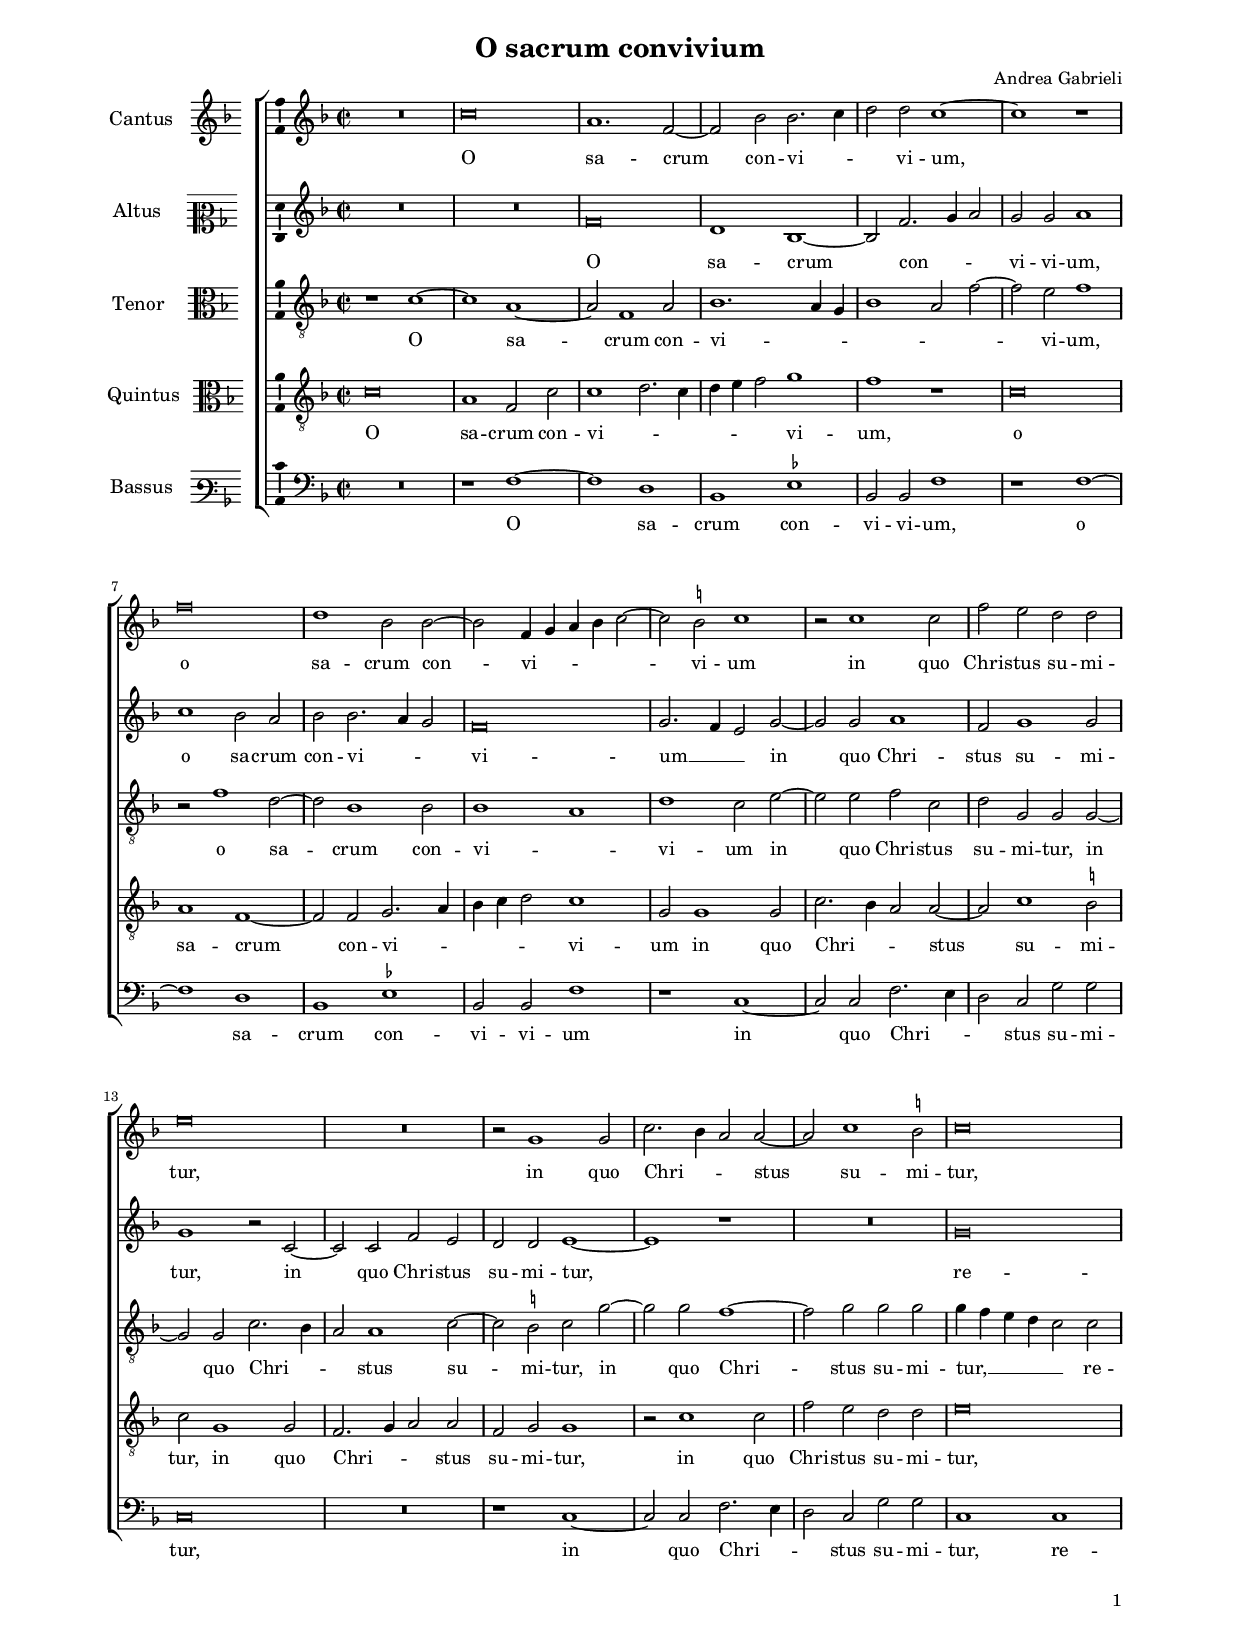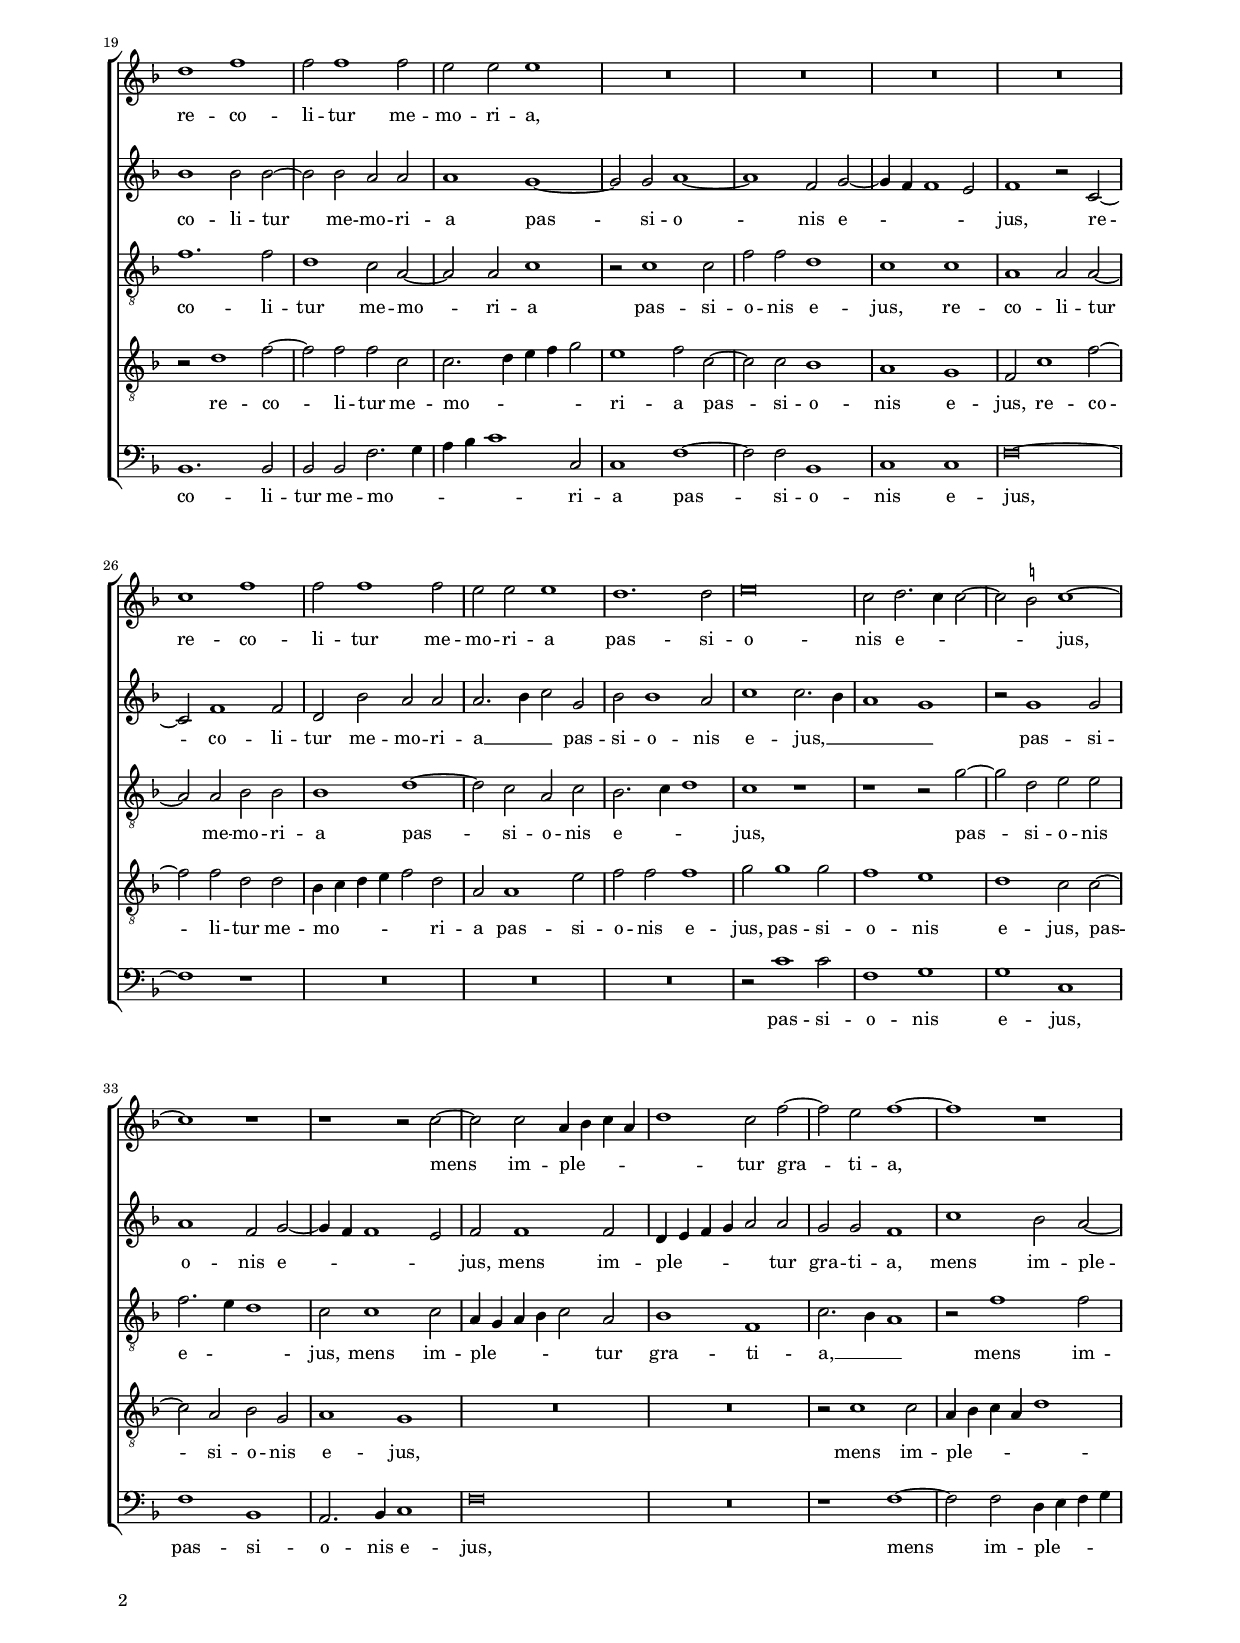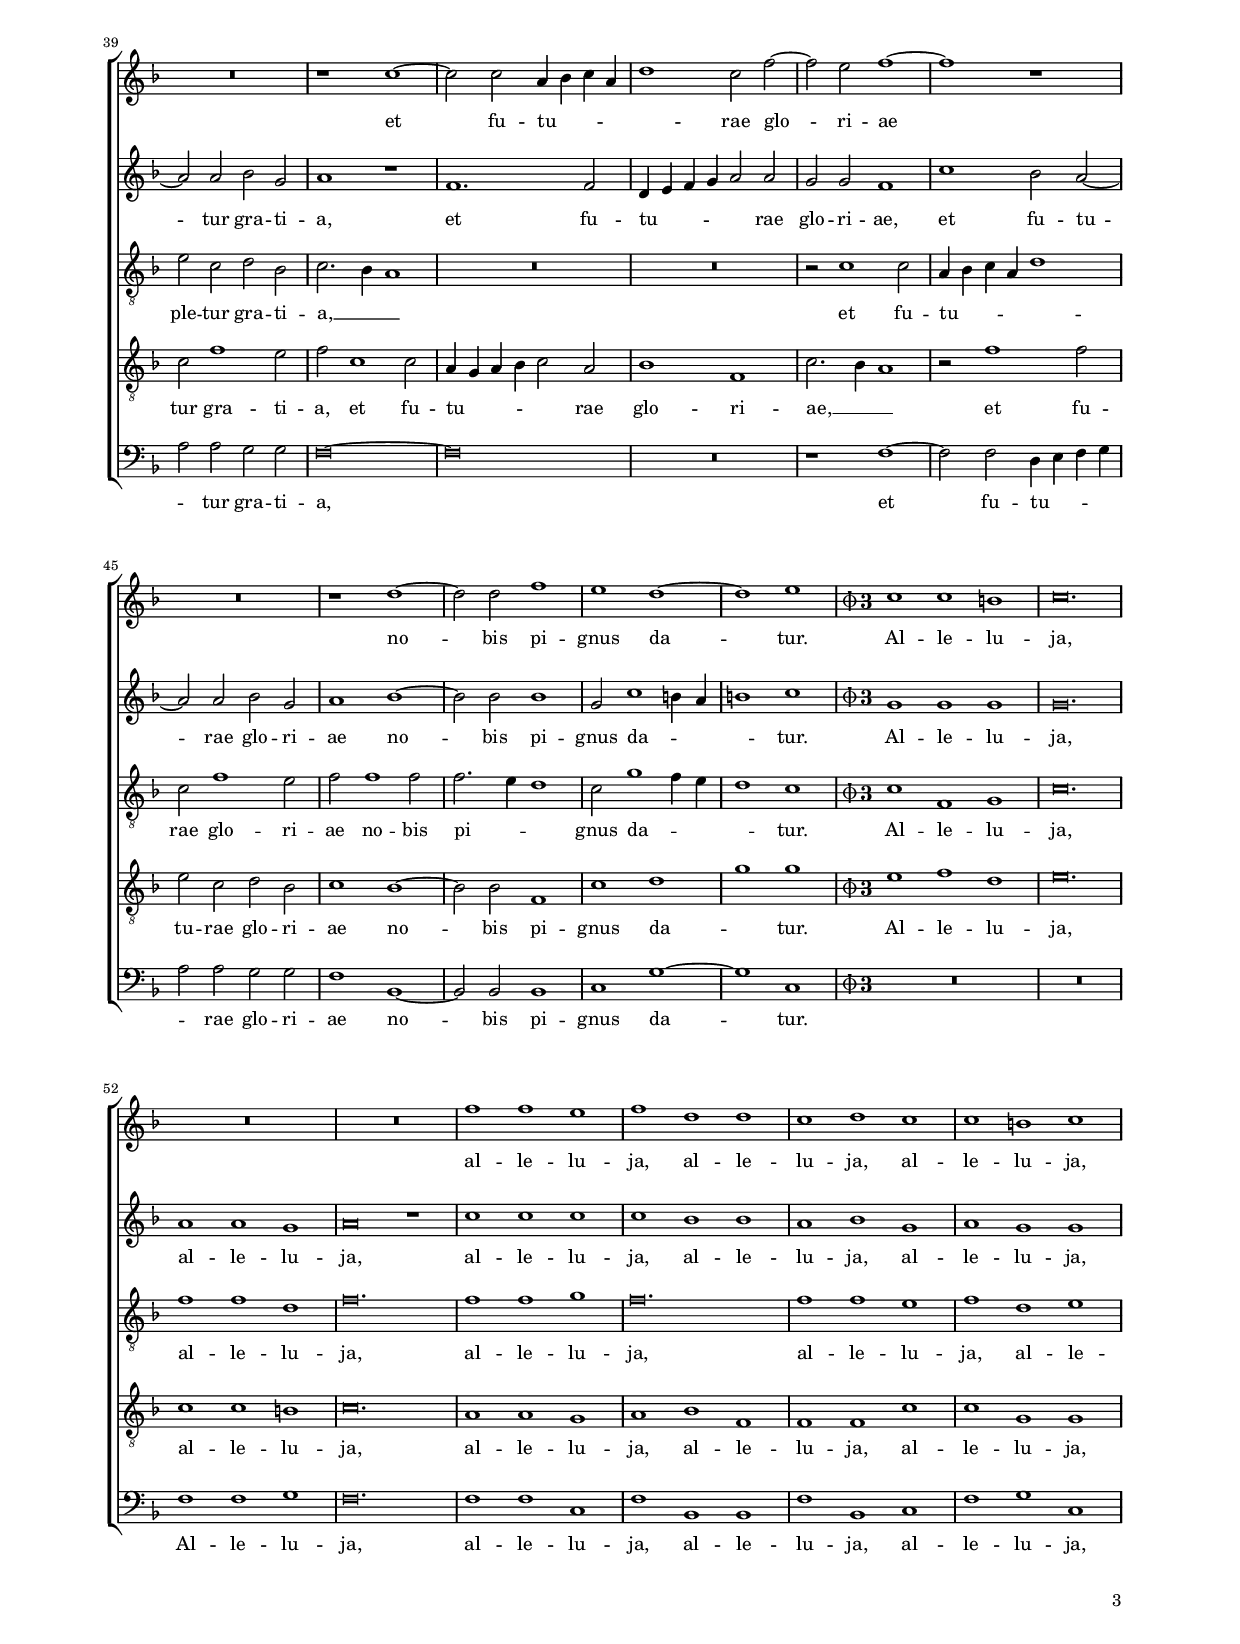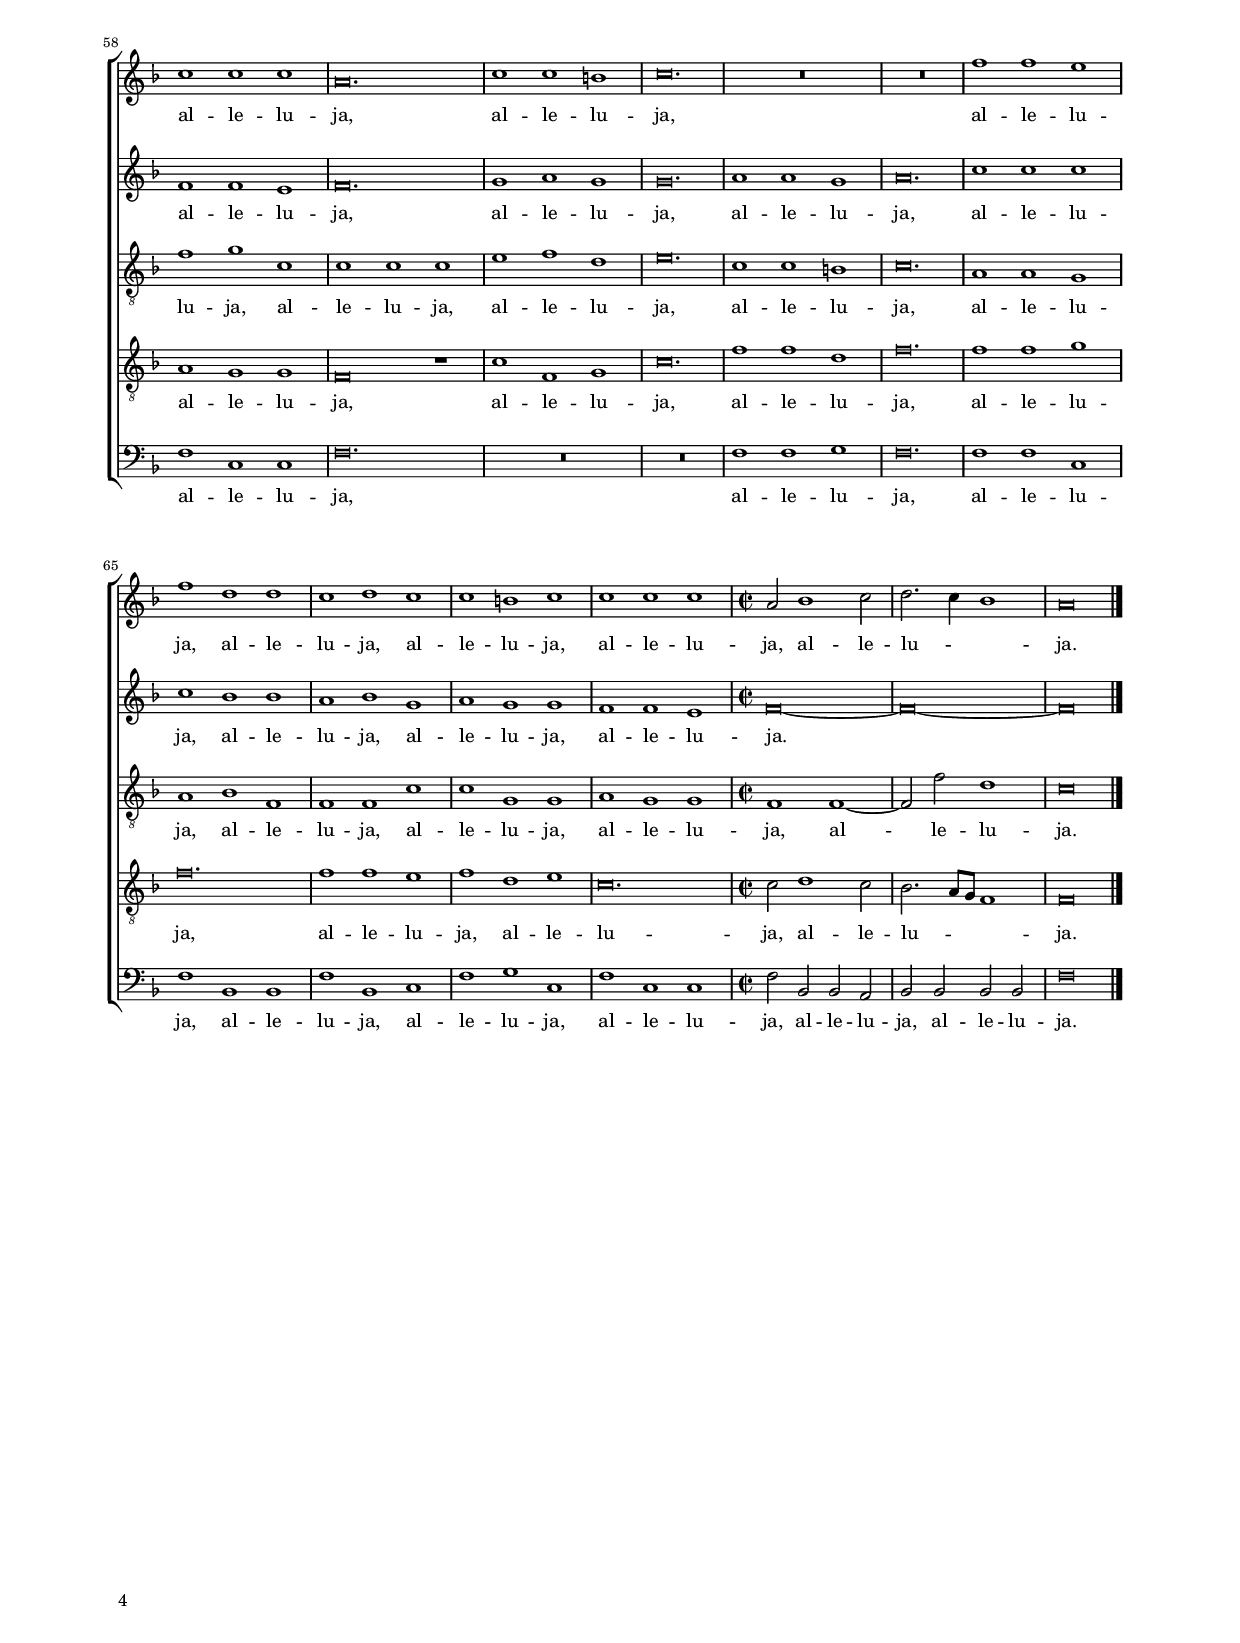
\header
{
  title="O sacrum convivium"
  composer="Andrea Gabrieli"
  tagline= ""
}

\version "2.24.1"
\language deutsch
#(set-global-staff-size 15)
% #(set-default-paper-size "letter")
#(ly:set-option 'point-and-click #f)



	ficta = { \once \set suggestAccidentals = ##t }

	forget = #(define-music-function (music) (ly:music?) #{
		\accidentalStyle forget
		$music
		\accidentalStyle default
		#})
    
	PhiThree = {
	\once \override Staff.TimeSignature.stencil = #ly:text-interface::print
	\once \override Staff.TimeSignature.text =
	\markup \number { \musicglyph "timesig.mensural34" \vcenter "3" }
	\time 6/2
	}
    
\paper
	{
	top-margin = 1.8 \cm
	bottom-margin = 1.2 \cm
	left-margin = 2 \cm
	right-margin = 2 \cm
	ragged-bottom = ##f
	ragged-last-bottom = ##t
	print-page-number = ##f
	system-system-spacing = #'((basic-distance . 17) (minimum-distance . 14) (padding . 7) (strechability . 150))
	oddFooterMarkup=\markup   \fill-line { "" \fromproperty #'page:page-number-string }
	evenFooterMarkup=\markup  \fill-line { \fromproperty #'page:page-number-string "" }
	last-bottom-spacing = #'((basic-distance . 12) (minimum-distance . 7) (padding . 4))
%	systems-per-page = 3
%   page-count = 3
%	min-systems-per-page = 3
%	print-all-headers = ##t
%	print-first-page-number = ##t
%	first-page-number = 1
	}

	
global = {
    % \set Staff.autoBeaming = ##f
	\key f \major
	\time 2/2 \set Score.measureLength = #(ly:make-moment 2/1)
	\set Score.tempoHideNote = ##t
	\tempo 2 = 90
	\skip 1*2*49
	\PhiThree
	\tempo 2 = 135
	\skip 1*3*19
	\time 2/2 \set Score.measureLength = #(ly:make-moment 2/1)
	\tempo 2 = 90
	\skip 1*2*3 \bar "|."
	}
    

incipitcantus = \markup { \score {
	{
	\set Staff.instrumentName = \markup { \fontsize #1 "Cantus" }
	\key f \major
	\clef violin
	s4 \bar ""
	}
	\layout  {
	raggedright = ##t
	indent = 1.6 \cm
	line-width = 2.4\cm
	\context { \Staff \remove Time_signature_engraver }
	\override Staff.Clef.Y-extent = #'(0 . 0)
	}} \hspace #1 }

      
incipitaltus = \markup { \score {
	{
	\set Staff.instrumentName = \markup { \fontsize #1 "Altus" }
	\key f \major
	\clef mezzosoprano
	s4 \bar ""
	}
	\layout  {
	raggedright = ##t
	indent = 1.6 \cm
	line-width = 2.4\cm
	\context { \Staff \remove Time_signature_engraver }
	\override Staff.Clef.Y-extent = #'(0 . 0)
	}} \hspace #1 }


incipittenor = \markup { \score {
	{
	\set Staff.instrumentName = \markup { \fontsize #1 "Tenor" }
	\key f \major
	\clef alto
	s4 \bar ""
	}
	\layout  {
	raggedright = ##t
	indent = 1.6 \cm
	line-width = 2.4\cm
	\context { \Staff \remove Time_signature_engraver }
	\override Staff.Clef.Y-extent = #'(0 . 0)
	}} \hspace #1 }
      
      
incipitquintus = \markup { \score {
	{
	\set Staff.instrumentName = \markup { \fontsize #1 "Quintus" }
	\key f \major
	\clef alto
	s4 \bar ""
	}
	\layout  {
	raggedright = ##t
	indent = 1.6 \cm
	line-width = 2.4\cm
	\context { \Staff \remove Time_signature_engraver }
	\override Staff.Clef.Y-extent = #'(0 . 0)
	}} \hspace #1 }
      
      
incipitbassus = \markup { \score {
	{
	\set Staff.instrumentName = \markup { \fontsize #1 "Bassus" }
	\key f \major
	\clef varbaritone
	s4 \bar ""
	}
	\layout  {
	raggedright = ##t
	indent = 1.6 \cm
	line-width = 2.4\cm
	\context { \Staff \remove Time_signature_engraver }
	\override Staff.Clef.Y-extent = #'(0 . 0)
	}} \hspace #1 }


cantus =  \relative c''
	{
	R\breve
	c\breve
	a1. f2~
	f2 b b2. c4
%5
	d2 d c1~ |
	c1 r \break \noPageBreak
	f\breve
	d1 b2 b~
	b2 f4 g a b c2~
%10
	c2 \ficta h c1 |
	r2 c1 c2
	f2 e d d \break \noPageBreak
	e\breve
	R\breve
%15
	r2 g,1 g2 |
	c2. b4 a2 a~
	a2 c1 \ficta h2
	c\breve \pageBreak
	d1 f
%20
	f2 f1 f2 |
	e2 e e1
	R\breve
	R\breve
	R\breve
%25
	R\breve |
	c1 f
	f2 f1 f2
	e2 e e1
	d1. d2
%30
	e\breve |
	c2 d2. c4 c2~
	c2 \ficta h c1~
	c1 r
	r1 r2 c~
%35
	c2 c a4 b c a |
	d1 c2 f~
	f2 e f1~
	f1 r
	R\breve
%40
	r1 c~ |
	c2 c a4 b c a
	d1 c2 f~
	f2 e f1~
	f1 r
%45
	R\breve |
	r1 d~
	d2 d f1
	e1 d~
	d1 e
%50
% Triple time
	c1 c h
	c\breve.
	R\breve.
	R\breve.
	f1 f e
%55
	f1 d d |
	c1 d c
	c1 h c
	c1 c c
	a\breve.
%60
	c1 c h |
	c\breve.
	R\breve.
	R\breve.
	f1 f e
%65
	f1 d d |
	c1 d c
	c1 h c
	c1 c c
% End of triple time
	a2 b1 c2
	d2. c4 b1
	a\breve |
	}


altus =  \relative c'
	{
	R\breve
	R\breve
	f\breve
	d1 b~
%5
	b2 f'2. g4 a2 |
	g2 g a1
	c1 b2 a
	b2 b2. a4 g2
	f\breve
%10
	g2. f4 e2 g~ |
	g2 g a1
	f2 g1 g2
	g1 r2 c,~
	c2 c f e
%15
	d2 d e1~ |
	e1 r
	R\breve
	g\breve
	b1 b2 b~
%20
	b2 b a a |
	a1 g~
	g2 g a1~
	a1 f2 g~
	g4 f f1 e2
%25
	f1 r2 c~ |
	c2 f1 f2
	d2 b' a a
	a2. b4 c2 g
	b2 b1 a2
%30
	c1 c2. b4 |
	a1 g
	r2 g1 g2
	a1 f2 g~
	g4 f f1 e2
%35
	f2 f1 f2 |
	d4 e f g a2 a
	g2 g f1
	c'1 b2 a~
	a2 a b g
%40
	a1 r |
	f1. f2
	d4 e f g a2 a
	g2 g f1
	c'1 b2 a~
%45
	a2 a b g |
	a1 b~
	b2 b b1
	g2 c1 h4 a
	h1 c
%50
% Triple time
	g1 g g
	g\breve.
	a1 a g
	a\breve r1
	c1 c c
%55
	c1 b b |
	a1 b g
	a1 g g
	f1 f e
	f\breve.
%60
	g1 a g |
	g\breve.
	a1 a g
	a\breve.
	c1 c c
%65
	c1 b b |
	a1 b g
	a1 g g
	f1 f e
% End of triple time
	f\breve~
%70
	f\breve~ |
	f\breve |
	}


tenor =  \relative c'
	{
	r1 c~
	c1 a~
	a2 f1 a2
	b1. a4 g
%5
	b1 a2 f'~ |
	f2 e f1
	r2 f1 d2~
	d2 b1 b2
	b1 a
%10
	d1 c2 e~ |
	e2 e f c
	d2 g, g g~
	g2 g c2. b4
	a2 a1 c2~
%15
	c2 \ficta h c g'~ |
	g2 g f1~
	f2 g g g
	g4 f e d c2 c
	f1. f2
%20
	d1 c2 a~ |
	a2 a c1
	r2 c1 c2
	f2 f d1
	c1 c
%25
	a1 a2 a~ |
	a2 a b b
	b1 d~
	d2 c a c
	b2. c4 d1
%30
	c1 r |
	r1 r2 g'~
	g2 d e e
	f2. e4 d1
	c2 c1 c2
%35
	a4 g a b c2 a |
	b1 f
	c'2. b4 a1
	r2 f'1 f2
	e2 c d b
%40
	c2. b4 a1 |
	R\breve
	R\breve
	r2 c1 c2
	a4 b c a d1
%45
	c2 f1 e2 |
	f2 f1 f2
	f2. e4 d1
	c2 g'1 f4 e
	d1 c
%50
% Triple time
	c1 f, g
	c\breve.
	f1 f d
	f\breve.
	f1 f g
%55
	f\breve. |
	f1 f e
	f1 d e
	f1 g c,
	c1 c c
%60
	e1 f d |
	e\breve.
	c1 c h
	c\breve.
	a1 a g
%65
	a1 b f |
	f1 f c'
	c1 g g
	a1 g g
% End of triple time
	f1 f~
%70
	f2 f' d1 |
	c\breve |
	}


quintus  =  \relative c'
	{
	c\breve
	a1 f2 c'
	c1 d2. c4
	d4 e f2 g1
%5
	f1 r |
	c\breve
	a1 f~
	f2 f g2. a4
	b4 c d2 c1
%10
	g2 g1 g2 |
	c2. b4 a2 a~
	a2 c1 \ficta h2
	c2 g1 g2
	f2. g4 a2 a
%15
	f2 g g1 |
	r2 c1 c2
	f2 e d d
	e\breve
	r2 d1 f2~
%20
	f2 f f c |
	c2. d4 e f g2
	e1 f2 c~
	c2 c b1
	a1 g
%25
	f2 c'1 f2~ |
	f2 f d d
	b4 c d e f2 d
	a2 a1 e'2
	f2 f f1
%30
	g2 g1 g2 |
	f1 e
	d1 c2 c~
	c2 a b g
	a1 g
%35
	R\breve |
	R\breve
	r2 c1 c2
	a4 b c a d1
	c2 f1 e2
%40
	f2 c1 c2 |
	a4 g a b c2 a
	b1 f
	c'2. b4 a1
	r2 f'1 f2
%45
	e2 c d b |
	c1 b~
	b2 b f1
	c'1 d
	g1 g
%50
% Triple time
	e1 f d |
	e\breve.
	c1 c h
	c\breve.
	a1 a g
%55
	a1 b f |
	f1 f c'
	c1 g g
	a1 g g
	f\breve r1
%60
	c'1 f, g |
	c\breve.
	f1 f d
	f\breve.
	f1 f g
%65
	f\breve. |
	f1 f e
	f1 d e
	c\breve. |
% End of triple time
	c2 d1 c2
%70
	b2. a8 g f1 |
	f\breve |
	}


bassus  =  \relative c
	{
	R\breve
	r1 f~
	f1 d
	b1 \ficta es
%5
	b2 b f'1 |
	r1 f~
	f1 d
	b1 \ficta es
	b2 b f'1
%10
	r1 c~ |
	c2 c f2. e4
	d2 c g' g
	c,\breve
	R\breve
%15
	r1 c~ |
	c2 c f2. e4
	d2 c g' g
	c,1 c
	b1. b2
%20
	b2 b f'2. g4 |
	a4 b c1 c,2
	c1 f~
	f2 f b,1
	c1 c
%25
	f\breve~ |
	f1 r
	R\breve
	R\breve
	R\breve
%30
	r2 c'1 c2 |
	f,1 g
	g1 c,
	f1 b,
	a2. b4 c1
%35
	f\breve |
	R\breve
	r1 f~
	f2 f d4 e f g
	a2 a g g
%40
	f\breve~ |
	f\breve
	R\breve
	r1 f~
	f2 f d4 e f g
%45
	a2 a g g |
	f1 b,~
	b2 b b1
	c1 g'~
	g1 c,
%50
% Triple time
	R\breve.
	R\breve.
	f1 f g
	f\breve.
	f1 f c
%55
	f1 b, b |
	f'1 b, c
	f1 g c,
	f1 c c
	f\breve.
%60
	R\breve. |
	R\breve.
	f1 f g
	f\breve.
	f1 f c
%65
	f1 b, b |
	f'1 b, c
	f1 g c,
	f1 c c
% End of triple time
	f2 b, b a
%70
	b2 b b b |
	f'\breve |
	}


lyricscantus = \lyricmode {
    O sa -- crum con -- vi -- _ _ vi -- um,
    o sa -- crum con -- vi -- _ _ _ _ vi -- um
    in quo Chri -- stus su -- mi -- tur,
    in quo Chri -- _ _ stus su -- mi -- tur,
    re -- co -- li -- tur me -- mo -- ri -- a,
    re -- co -- li -- tur me -- mo -- ri -- a pas -- si -- o -- nis e -- _ _ _ jus,
    mens im -- ple -- _ _ _ _ tur gra -- ti -- a,
    et fu -- tu -- _ _ _ _ rae glo -- ri -- ae no -- bis pi -- gnus da -- tur.
    Al -- le -- lu -- ja,
    al -- le -- lu -- ja,
    al -- le -- lu -- ja,
    al -- le -- lu -- ja,
    al -- le -- lu -- ja,
    al -- le -- lu -- ja,
    al -- le -- lu -- ja,
    al -- le -- lu -- ja,
    al -- le -- lu -- ja,
    al -- le -- lu -- ja,
    al -- le -- lu -- _ _ ja.
	}


lyricsaltus = \lyricmode {
    O sa -- crum con -- _ _ vi -- vi -- um,
    o sa -- crum con -- vi -- _ _ vi -- um __ _ _
    in quo Chri -- stus su -- mi -- tur,
    in quo Chri -- stus su -- mi -- tur,
    re -- co -- li -- tur me -- mo -- ri -- a pas -- si -- o -- nis e -- _ _ _ jus,
    re -- co -- li -- tur me -- mo -- ri -- a __ _ _ pas -- si -- o -- nis e -- jus, __ _ _ _
    pas -- si -- o -- nis e -- _ _ _ jus,
    mens im -- ple -- _ _ _ _ tur gra -- ti -- a,
    mens im -- ple -- tur gra -- ti -- a,
    et fu -- tu -- _ _ _ _ rae glo -- ri -- ae,
    et fu -- tu -- rae glo -- ri -- ae no -- bis pi -- gnus da -- _ _ _ tur.
    Al -- le -- lu -- ja,
    al -- le -- lu -- ja,
    al -- le -- lu -- ja,
    al -- le -- lu -- ja,
    al -- le -- lu -- ja,
    al -- le -- lu -- ja,
    al -- le -- lu -- ja,
    al -- le -- lu -- ja,
    al -- le -- lu -- ja,
    al -- le -- lu -- ja,
    al -- le -- lu -- ja,
    al -- le -- lu -- ja.
	}


lyricstenor = \lyricmode {
    O sa -- crum con -- vi -- _ _ _ _ _ vi -- um,
    o sa -- crum con -- vi -- _ vi -- um
    in quo Chri -- stus su -- mi -- tur,
    in quo Chri -- _ _ stus su -- mi -- tur,
    in quo Chri -- stus su -- mi -- tur, __ _ _ _ _
    re -- co -- li -- tur me -- mo -- ri -- a pas -- si -- o -- nis e -- jus,
    re -- co -- li -- tur me -- mo -- ri -- a pas -- si -- o -- nis e -- _ _ jus,
    pas -- si -- o -- nis e -- _ _ jus,
    mens im -- ple -- _ _ _ _ tur gra -- ti -- a, __ _ _
    mens im -- ple -- tur gra -- ti -- a, __ _ _
    et fu -- tu -- _ _ _ _ rae glo -- ri -- ae no -- bis pi -- _ _ gnus da -- _ _ _ tur.
    Al -- le -- lu -- ja,
    al -- le -- lu -- ja,
    al -- le -- lu -- ja,
    al -- le -- lu -- ja,
    al -- le -- lu -- ja,
    al -- le -- lu -- ja,
    al -- le -- lu -- ja,
    al -- le -- lu -- ja,
    al -- le -- lu -- ja,
    al -- le -- lu -- ja,
    al -- le -- lu -- ja,
    al -- le -- lu -- ja,
    al -- le -- lu -- ja.
	}


lyricsquintus = \lyricmode {
    O sa -- crum con -- vi -- _ _ _ _ _ vi -- um,
    o sa -- crum con -- vi -- _ _ _ _ vi -- um
    in quo Chri -- _ _ stus su -- mi -- tur,
    in quo Chri -- _ _ stus su -- mi -- tur,
    in quo Chri -- stus su -- mi -- tur,
    re -- co -- li -- tur me -- mo -- _ _ _ _ ri -- a pas -- si -- o -- nis e -- jus,
    re -- co -- li -- tur me -- mo -- _ _ _ _ ri -- a pas -- si -- o -- nis e -- jus,
    pas -- si -- o -- nis e -- jus,
    pas -- si -- o -- nis e -- jus,
    mens im -- ple -- _ _ _ _ tur gra -- ti -- a,
    et fu -- tu -- _ _ _ _ rae glo -- ri -- ae, __ _ _
    et fu -- tu -- rae glo -- ri -- ae no -- bis pi -- gnus da -- _ tur.
    Al -- le -- lu -- ja,
    al -- le -- lu -- ja,
    al -- le -- lu -- ja,
    al -- le -- lu -- ja,
    al -- le -- lu -- ja,
    al -- le -- lu -- ja,
    al -- le -- lu -- ja,
    al -- le -- lu -- ja,
    al -- le -- lu -- ja,
    al -- le -- lu -- ja,
    al -- le -- lu -- ja,
    al -- le -- lu -- _ _ _ ja.
	}


lyricsbassus = \lyricmode {
    O sa -- crum con -- vi -- vi -- um,
    o sa -- crum con -- vi -- vi -- um
    in quo Chri -- _ _ stus su -- mi -- tur,
    in quo Chri -- _ _ stus su -- mi -- tur,
    re -- co -- li -- tur me -- mo -- _ _ _ _ ri -- a pas -- si -- o -- nis e -- jus,
    pas -- si -- o -- nis e -- jus,
    pas -- si -- o -- nis e -- jus,
    mens im -- ple -- _ _ _ _ tur gra -- ti -- a,
    et fu -- tu -- _ _ _ _ rae glo -- ri -- ae no -- bis pi -- gnus da -- tur.
    Al -- le -- lu -- ja,
    al -- le -- lu -- ja,
    al -- le -- lu -- ja,
    al -- le -- lu -- ja,
    al -- le -- lu -- ja,
    al -- le -- lu -- ja,
    al -- le -- lu -- ja,
    al -- le -- lu -- ja,
    al -- le -- lu -- ja,
    al -- le -- lu -- ja,
    al -- le -- lu -- ja,
    al -- le -- lu -- ja.
	}


\score
{  
	\transpose c c {
	\new ChoirStaff \with { \override StaffGrouper.staff-staff-spacing.basic-distance = #12 }
	<<

	\new Staff << \global
	\new Voice="v1" {
		\set Staff.instrumentName=\incipitcantus
%		\set Staff.instrumentName= "S"
		\set Staff.midiInstrument = "reed organ"
		\clef violin
		\cantus }
	\new Lyrics \lyricsto "v1" {\lyricscantus }
	>>


	\new Staff << \global
	\new Voice="v2" {
		\set Staff.instrumentName=\incipitaltus
%		\set Staff.instrumentName= "A"
		\set Staff.midiInstrument = "reed organ"
		\clef violin % "G_8"
		\altus}
	\new Lyrics \lyricsto "v2" {\lyricsaltus }
	>>


	\new Staff << \global
	\new Voice="v3" {
		\set Staff.instrumentName=\incipittenor
%		\set Staff.instrumentName= "T"
		\set Staff.midiInstrument = "reed organ"
		\clef "G_8"
		\tenor }
	\new Lyrics \lyricsto "v3" {\lyricstenor }
	>>


	\new Staff << \global
	\new Voice="v5" {
		\set Staff.instrumentName=\incipitquintus
%		\set Staff.instrumentName= "Q"
		\set Staff.midiInstrument = "reed organ"
		\clef "G_8"
		\quintus}
	\new Lyrics \lyricsto "v5" {\lyricsquintus }
	>>


	\new Staff << \global
	\new Voice="v4" {
		\set Staff.instrumentName=\incipitbassus
%		\set Staff.instrumentName= "B"
		\set Staff.midiInstrument = "reed organ"
		\clef bass 
		\bassus }
	\new Lyrics \lyricsto "v4" {\lyricsbassus}
	>>

	>>
	} % transpose

	\layout
	{
	indent = 2.5\cm
	\context { \Lyrics \override VerticalAxisGroup.nonstaff-relatedstaff-spacing.padding = #1.4 }
%	\context { \Lyrics \override LyricText.font-size = #1 }
	\context { \Staff \override TimeSignature.break-visibility = #end-of-line-invisible }
	\context { \Staff \consists Ambitus_engraver }
	\context { \Score \override BarNumber.padding = #2 }
	\context { \Voice \override NoteHead.style = #'baroque }
	}

\midi
	{
    	
	}

}


% EOF
